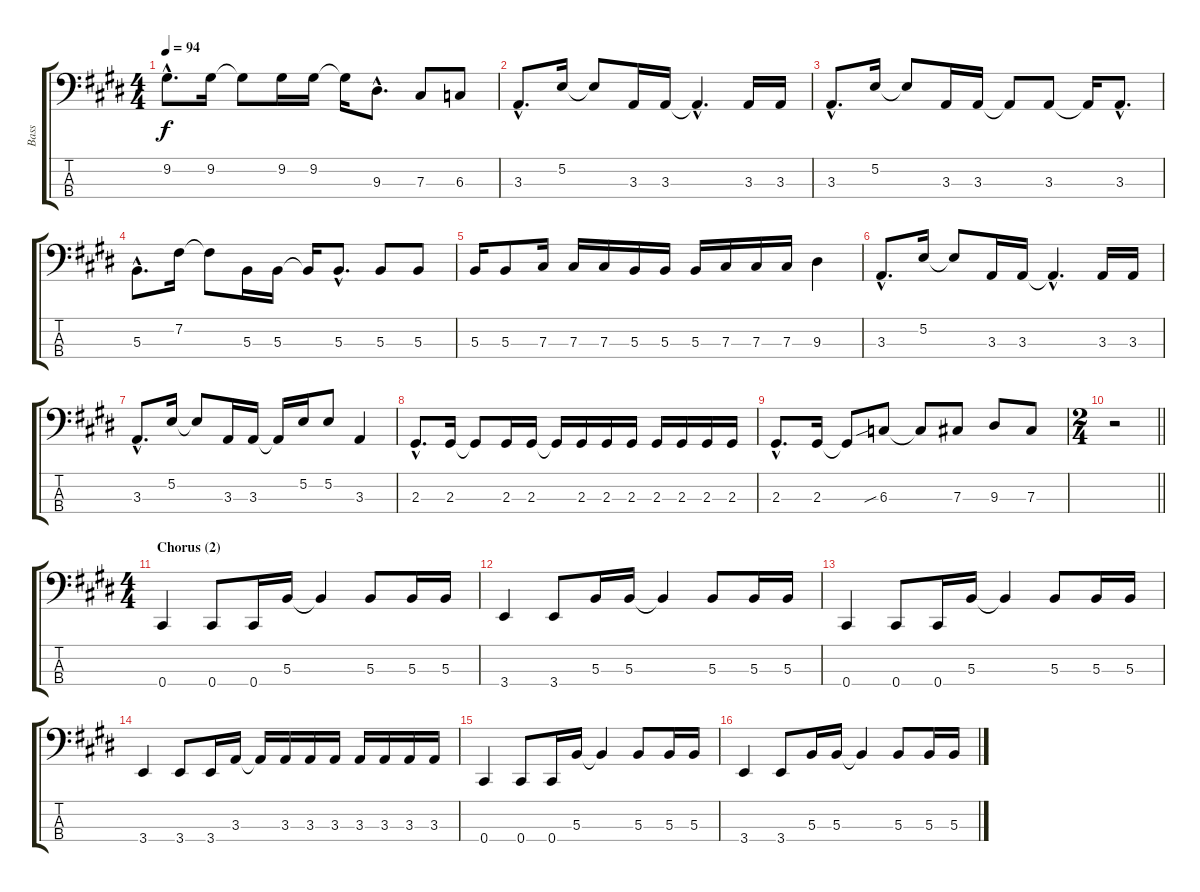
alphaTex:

\track ("Bass" "Bass") {instrument electricbasspick}
\staff {score tabs}
\tuning (E2 B1 Gb1 Db1) {hide}
\ts (4 4)
\tempo 94
\clef f4
\ks c#minor
9.2{hac}.8{d dy f} 9.2.16 9.2{t}.8 9.2.16 9.2.16 9.2{t}.16 9.3{hac}.8{d} 7.3.8 6.3.8 |
3.3{hac}.8{d} 5.2.16 5.2{t}.8 3.3.16 3.3.16 3.3{hac t}.4{d} 3.3.16 3.3.16 |
3.3{hac}.8{d} 5.2.16 5.2{t}.8 3.3.16 3.3.16 3.3{t}.8 3.3.8 3.3{t}.16 3.3{hac}.8{d} |
5.3{hac}.8{d} 7.2.16 7.2{t}.8 5.3.16 5.3.16 5.3{t}.16 5.3{hac}.8{d} 5.3.8 5.3.8 |
5.3.16 5.3.8 7.3.16 7.3.16 7.3.16 5.3.16 5.3.16 5.3.16 7.3.16 7.3.16 7.3.16 9.3.4 |
3.3{hac}.8{d} 5.2.16 5.2{t}.8 3.3.16 3.3.16 3.3{hac t}.4{d} 3.3.16 3.3.16 |
3.3{hac}.8{d} 5.2.16 5.2{t}.8 3.3.16 3.3.16 3.3{t}.16 5.2.16 5.2.8 3.3.4 |
2.3{hac}.8{d} 2.3.16 2.3{t}.8 2.3.16 2.3.16 2.3{t}.16 2.3.16 2.3.16 2.3.16 2.3.16 2.3.16 2.3.16 2.3.16 |
2.3{hac}.8{d} 2.3.16 2.3{t}.8 6.3{sib}.8 6.3{t}.8 7.3.8 9.3.8 7.3.8 |
\ts (2 4)
\barLineRight lightlight
r.2 |
\ts (4 4)
\section ("" "Chorus (2)")
0.4.4 0.4.8 0.4.16 5.3.16 5.3{t}.4 5.3.8 5.3.16 5.3.16 |
3.4.4 3.4.8 5.3.16 5.3.16 5.3{t}.4 5.3.8 5.3.16 5.3.16 |
0.4.4 0.4.8 0.4.16 5.3.16 5.3{t}.4 5.3.8 5.3.16 5.3.16 |
3.4.4 3.4.8 3.4.16 3.3.16 3.3{t}.16 3.3.16 3.3.16 3.3.16 3.3.16 3.3.16 3.3.16 3.3.16 |
0.4.4 0.4.8 0.4.16 5.3.16 5.3{t}.4 5.3.8 5.3.16 5.3.16 |
3.4.4 3.4.8 5.3.16 5.3.16 5.3{t}.4 5.3.8 5.3.16 5.3.16
